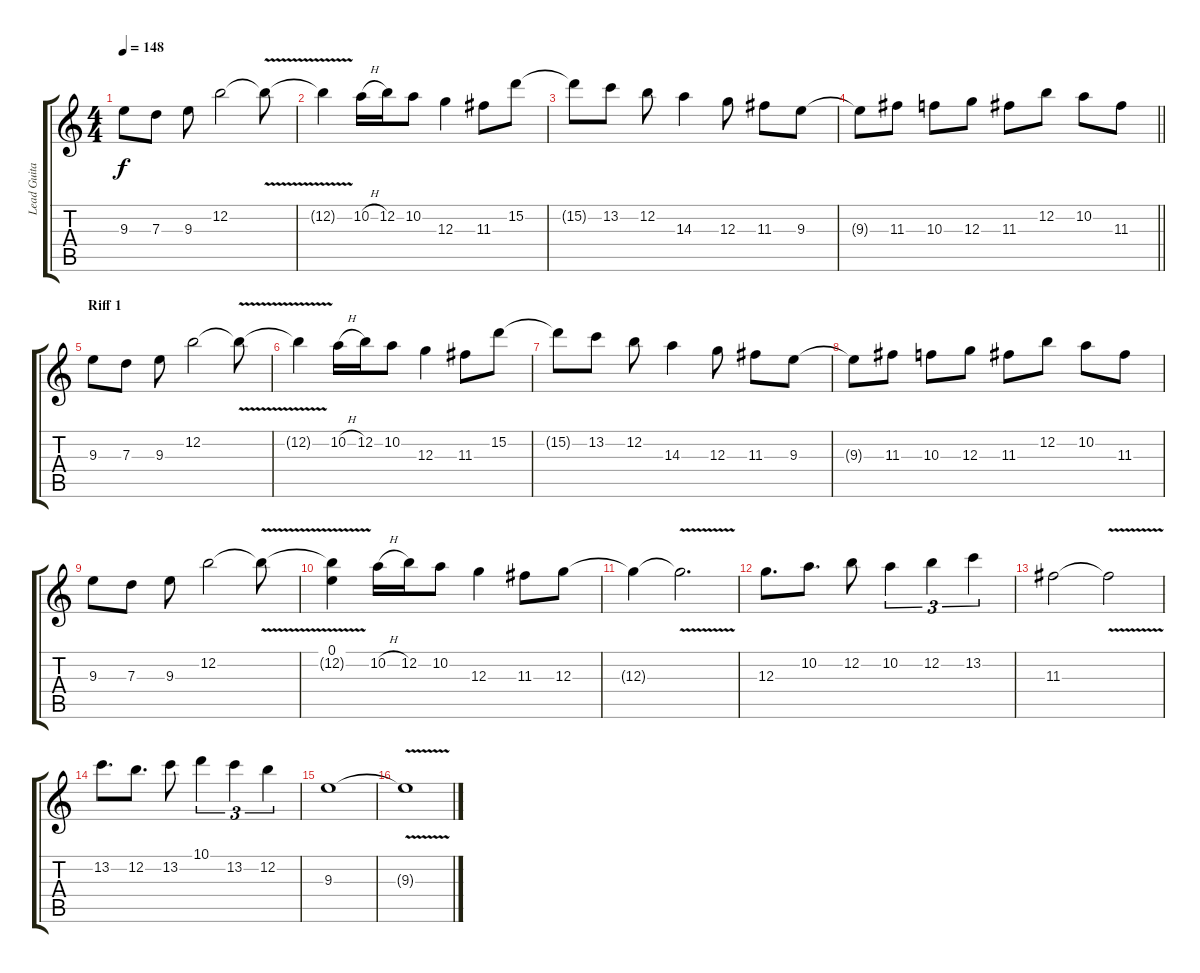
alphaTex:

\track ("Lead Guitar" "Lead Guita") {instrument distortionguitar}
\staff {score tabs}
\tuning (E4 B3 G3 D3 A2 E2) {hide}
\ts (4 4)
\tempo 148
\clef g2
\ks c
9.3.8{dy f} 7.3.8 9.3.8 12.2.2 12.2{v t}.8 |
12.2{t}.4 10.2{h}.16 12.2.16 10.2.8 12.3.4 11.3.8 15.2.8 |
15.2{t}.8 13.2.8 12.2.8 14.3.4 12.3.8 11.3.8 9.3.8 |
\barLineRight lightlight
9.3{t}.8 11.3.8 10.3.8 12.3.8 11.3.8 12.2.8 10.2.8 11.3.8 |
\section ("" "Riff 1")
9.3.8 7.3.8 9.3.8 12.2.2 12.2{v t}.8 |
12.2{t}.4 10.2{h}.16 12.2.16 10.2.8 12.3.4 11.3.8 15.2.8 |
15.2{t}.8 13.2.8 12.2.8 14.3.4 12.3.8 11.3.8 9.3.8 |
9.3{t}.8 11.3.8 10.3.8 12.3.8 11.3.8 12.2.8 10.2.8 11.3.8 |
9.3.8 7.3.8 9.3.8 12.2.2 12.2{v t}.8 |
(0.1 12.2{t}).4 10.2{h}.16 12.2.16 10.2.8 12.3.4 11.3.8 12.3.8 |
12.3{t}.4 12.3{v t}.2{d} |
12.3.8{d} 10.2.8{d} 12.2.8 10.2.4{tu (3 2)} 12.2.4{tu (3 2)} 13.2.4{tu (3 2)} |
11.3.2 11.3{v t}.2 |
13.2.8{d} 12.2.8{d} 13.2.8 10.1.4{tu (3 2)} 13.2.4{tu (3 2)} 12.2.4{tu (3 2)} |
9.3.1 |
9.3{v t}.1
